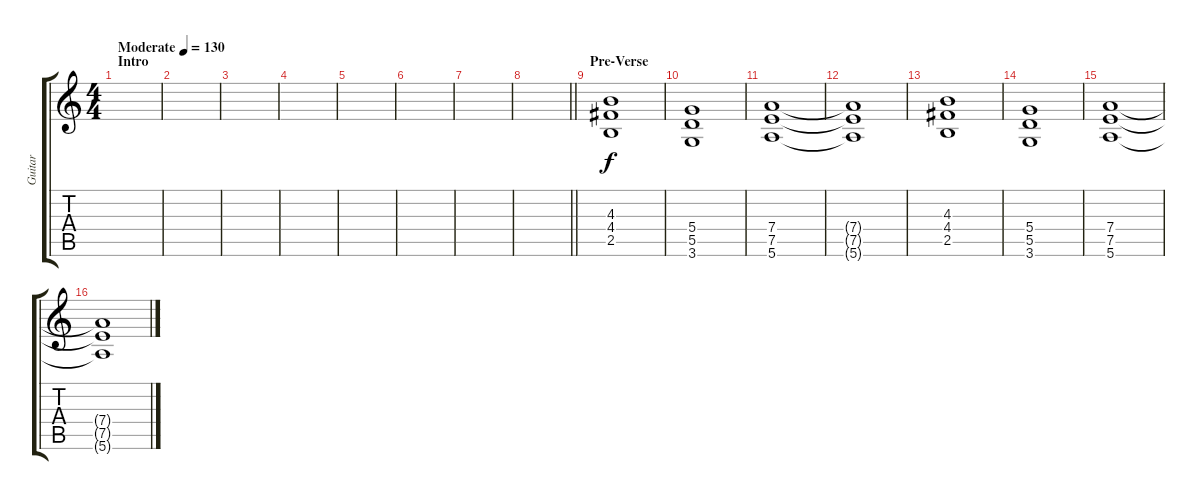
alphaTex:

\track ("Guitar" "Guitar") {instrument distortionguitar}
\staff {score tabs}
\tuning (E4 B3 G3 D3 A2 E2) {hide}
\ts (4 4)
\section ("" "Intro")
\tempo (130 "Moderate")
\clef g2
\ks c
|
|
|
|
|
|
|
\barLineRight lightlight
|
\section ("" "Pre-Verse")
(4.3 4.4 2.5).1{volume 13} |
(5.4 5.5 3.6).1 |
(7.4 7.5 5.6).1 |
(7.4{t} 7.5{t} 5.6{t}).1 |
(4.3 4.4 2.5).1 |
(5.4 5.5 3.6).1 |
(7.4 7.5 5.6).1 |
(7.4{t} 7.5{t} 5.6{t}).1
